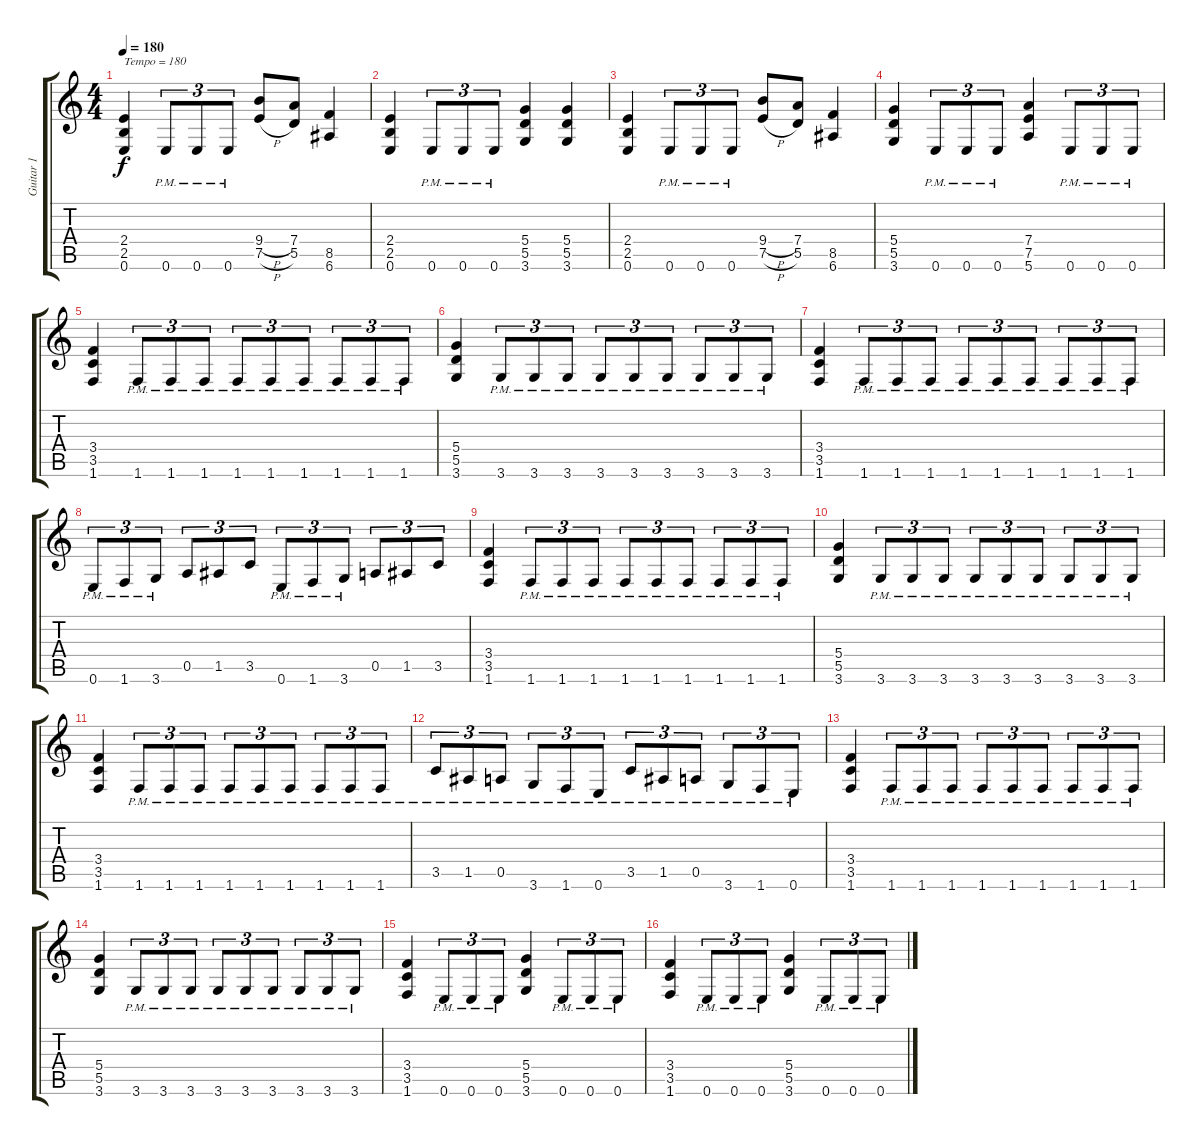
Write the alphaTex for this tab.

\track ("Guitar 1" "Guitar 1") {instrument distortionguitar}
\staff {score tabs}
\tuning (E4 B3 G3 D3 A2 E2) {hide}
\ts (4 4)
\tempo 180
\clef g2
\ks c
(2.4 2.5 0.6).4{txt "Tempo = 180" dy f} 0.6{pm}.8{tu (3 2)} 0.6{pm}.8{tu (3 2)} 0.6{pm}.8{tu (3 2)} (9.4{h} 7.5{h}).8 (7.4 5.5).8 (8.5 6.6).4 |
(2.4 2.5 0.6).4 0.6{pm}.8{tu (3 2)} 0.6{pm}.8{tu (3 2)} 0.6{pm}.8{tu (3 2)} (5.4 5.5 3.6).4 (5.4 5.5 3.6).4 |
(2.4 2.5 0.6).4 0.6{pm}.8{tu (3 2)} 0.6{pm}.8{tu (3 2)} 0.6{pm}.8{tu (3 2)} (9.4{h} 7.5{h}).8 (7.4 5.5).8 (8.5 6.6).4 |
(5.4 5.5 3.6).4 0.6{pm}.8{tu (3 2)} 0.6{pm}.8{tu (3 2)} 0.6{pm}.8{tu (3 2)} (7.4 7.5 5.6).4 0.6{pm}.8{tu (3 2)} 0.6{pm}.8{tu (3 2)} 0.6{pm}.8{tu (3 2)} |
(3.4 3.5 1.6).4 1.6{pm}.8{tu (3 2)} 1.6{pm}.8{tu (3 2)} 1.6{pm}.8{tu (3 2)} 1.6{pm}.8{tu (3 2)} 1.6{pm}.8{tu (3 2)} 1.6{pm}.8{tu (3 2)} 1.6{pm}.8{tu (3 2)} 1.6{pm}.8{tu (3 2)} 1.6{pm}.8{tu (3 2)} |
(5.4 5.5 3.6).4 3.6{pm}.8{tu (3 2)} 3.6{pm}.8{tu (3 2)} 3.6{pm}.8{tu (3 2)} 3.6{pm}.8{tu (3 2)} 3.6{pm}.8{tu (3 2)} 3.6{pm}.8{tu (3 2)} 3.6{pm}.8{tu (3 2)} 3.6{pm}.8{tu (3 2)} 3.6{pm}.8{tu (3 2)} |
(3.4 3.5 1.6).4 1.6{pm}.8{tu (3 2)} 1.6{pm}.8{tu (3 2)} 1.6{pm}.8{tu (3 2)} 1.6{pm}.8{tu (3 2)} 1.6{pm}.8{tu (3 2)} 1.6{pm}.8{tu (3 2)} 1.6{pm}.8{tu (3 2)} 1.6{pm}.8{tu (3 2)} 1.6{pm}.8{tu (3 2)} |
0.6{pm}.8{tu (3 2)} 1.6{pm}.8{tu (3 2)} 3.6{pm}.8{tu (3 2)} 0.5.8{tu (3 2)} 1.5.8{tu (3 2)} 3.5.8{tu (3 2)} 0.6{pm}.8{tu (3 2)} 1.6{pm}.8{tu (3 2)} 3.6{pm}.8{tu (3 2)} 0.5.8{tu (3 2)} 1.5.8{tu (3 2)} 3.5.8{tu (3 2)} |
(3.4 3.5 1.6).4 1.6{pm}.8{tu (3 2)} 1.6{pm}.8{tu (3 2)} 1.6{pm}.8{tu (3 2)} 1.6{pm}.8{tu (3 2)} 1.6{pm}.8{tu (3 2)} 1.6{pm}.8{tu (3 2)} 1.6{pm}.8{tu (3 2)} 1.6{pm}.8{tu (3 2)} 1.6{pm}.8{tu (3 2)} |
(5.4 5.5 3.6).4 3.6{pm}.8{tu (3 2)} 3.6{pm}.8{tu (3 2)} 3.6{pm}.8{tu (3 2)} 3.6{pm}.8{tu (3 2)} 3.6{pm}.8{tu (3 2)} 3.6{pm}.8{tu (3 2)} 3.6{pm}.8{tu (3 2)} 3.6{pm}.8{tu (3 2)} 3.6{pm}.8{tu (3 2)} |
(3.4 3.5 1.6).4 1.6{pm}.8{tu (3 2)} 1.6{pm}.8{tu (3 2)} 1.6{pm}.8{tu (3 2)} 1.6{pm}.8{tu (3 2)} 1.6{pm}.8{tu (3 2)} 1.6{pm}.8{tu (3 2)} 1.6{pm}.8{tu (3 2)} 1.6{pm}.8{tu (3 2)} 1.6{pm}.8{tu (3 2)} |
3.5{pm}.8{tu (3 2)} 1.5{pm}.8{tu (3 2)} 0.5{pm}.8{tu (3 2)} 3.6{pm}.8{tu (3 2)} 1.6{pm}.8{tu (3 2)} 0.6{pm}.8{tu (3 2)} 3.5{pm}.8{tu (3 2)} 1.5{pm}.8{tu (3 2)} 0.5{pm}.8{tu (3 2)} 3.6{pm}.8{tu (3 2)} 1.6{pm}.8{tu (3 2)} 0.6{pm}.8{tu (3 2)} |
(3.4 3.5 1.6).4 1.6{pm}.8{tu (3 2)} 1.6{pm}.8{tu (3 2)} 1.6{pm}.8{tu (3 2)} 1.6{pm}.8{tu (3 2)} 1.6{pm}.8{tu (3 2)} 1.6{pm}.8{tu (3 2)} 1.6{pm}.8{tu (3 2)} 1.6{pm}.8{tu (3 2)} 1.6{pm}.8{tu (3 2)} |
(5.4 5.5 3.6).4 3.6{pm}.8{tu (3 2)} 3.6{pm}.8{tu (3 2)} 3.6{pm}.8{tu (3 2)} 3.6{pm}.8{tu (3 2)} 3.6{pm}.8{tu (3 2)} 3.6{pm}.8{tu (3 2)} 3.6{pm}.8{tu (3 2)} 3.6{pm}.8{tu (3 2)} 3.6{pm}.8{tu (3 2)} |
(3.4 3.5 1.6).4 0.6{pm}.8{tu (3 2)} 0.6{pm}.8{tu (3 2)} 0.6{pm}.8{tu (3 2)} (5.4 5.5 3.6).4 0.6{pm}.8{tu (3 2)} 0.6{pm}.8{tu (3 2)} 0.6{pm}.8{tu (3 2)} |
(3.4 3.5 1.6).4 0.6{pm}.8{tu (3 2)} 0.6{pm}.8{tu (3 2)} 0.6{pm}.8{tu (3 2)} (5.4 5.5 3.6).4 0.6{pm}.8{tu (3 2)} 0.6{pm}.8{tu (3 2)} 0.6{pm}.8{tu (3 2)}
